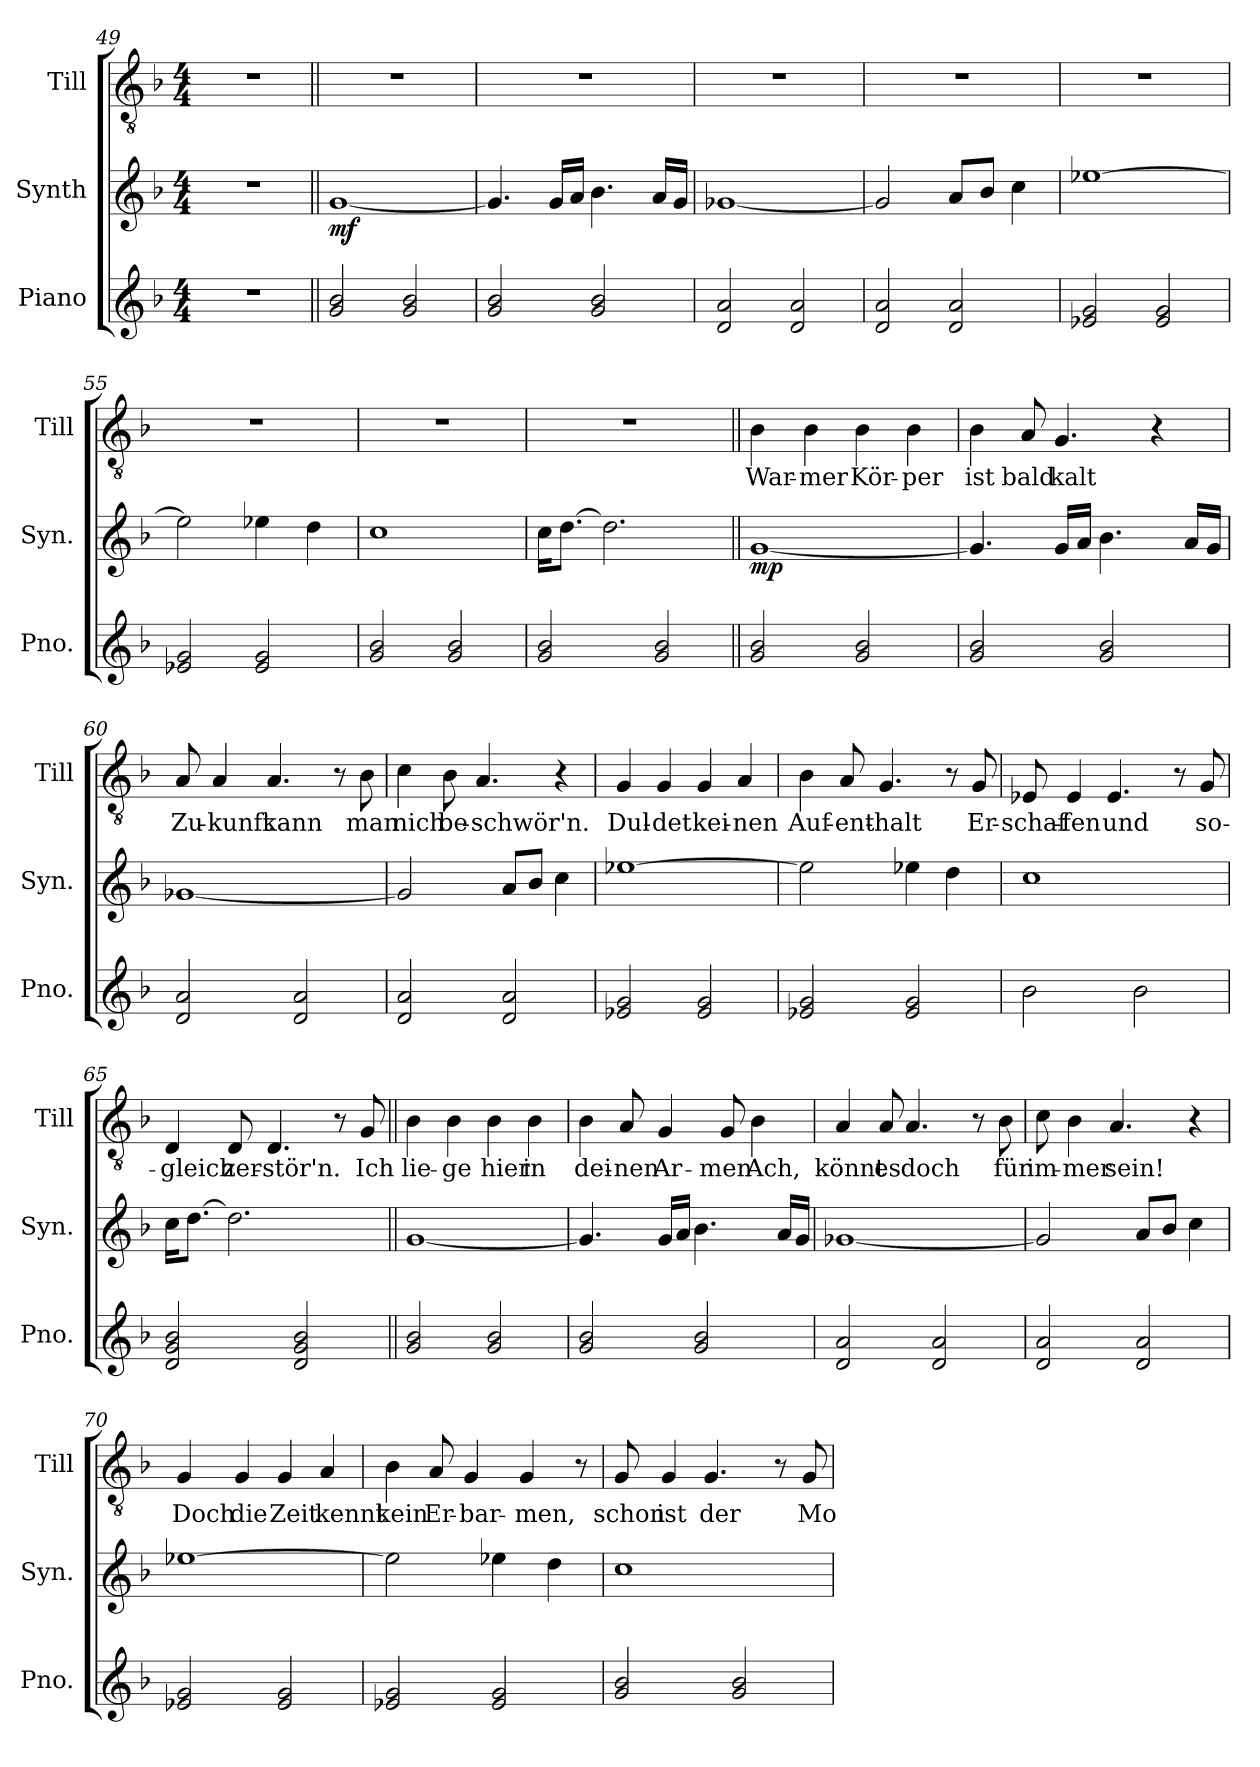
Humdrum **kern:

**kern	**kern	**dynam	**kern	**text
*part3	*part2	*part2	*part1	*part1
*staff3	*staff2	*staff2	*staff1	*staff1
*I"Piano	*I"Synth	*	*I"Till	*
*I'Pno.	*I'Syn.	*	*I'Till	*
*clefG2	*clefG2	*	*clefGv2	*
*k[b-]	*k[b-]	*	*k[b-]	*
*M4/4	*M4/4	*	*M4/4	*
=49	=49	=49	=49	=49
1r	1r	.	1r	.
=50||	=50||	=50||	=50||	=50||
!	!	!LO:DY:b	!	!
2g 2b-	[1g	mf	1r	.
2g 2b-	.	.	.	.
=51	=51	=51	=51	=51
2g 2b-	4.g]	.	1r	.
.	16gLL	.	.	.
.	16aJJ	.	.	.
2g 2b-	4.b-	.	.	.
.	16aLL	.	.	.
.	16gJJ	.	.	.
=52	=52	=52	=52	=52
2d 2a	[1g-X	.	1r	.
2d 2a	.	.	.	.
=53	=53	=53	=53	=53
2d 2a	2g-]	.	1r	.
2d 2a	8aL	.	.	.
.	8b-J	.	.	.
.	4cc	.	.	.
=54	=54	=54	=54	=54
2e-X 2g	[1ee-X	.	1r	.
2e- 2g	.	.	.	.
=55	=55	=55	=55	=55
2e-X 2g	2ee-]	.	1r	.
2e- 2g	4ee-X	.	.	.
.	4dd	.	.	.
=56	=56	=56	=56	=56
2g 2b-	1cc	.	1r	.
2g 2b-	.	.	.	.
=57	=57	=57	=57	=57
2g 2b-	16ccKL	.	1r	.
.	[8.ddJ	.	.	.
.	2.dd]	.	.	.
2g 2b-	.	.	.	.
=58||	=58||	=58||	=58||	=58||
!	!	!LO:DY:b	!	!
2g 2b-	[1g	mp	4B-	War-
.	.	.	4B-	-mer
2g 2b-	.	.	4B-	Kör-
.	.	.	4B-	-per
=59	=59	=59	=59	=59
2g 2b-	4.g]	.	4B-	ist
.	.	.	8A	bald
.	16gLL	.	4.G	kalt
.	16aJJ	.	.	.
2g 2b-	4.b-	.	.	.
.	.	.	4r	.
.	16aLL	.	.	.
.	16gJJ	.	.	.
=60	=60	=60	=60	=60
2d 2a	[1g-X	.	8A	Zu-
.	.	.	4A	-kunft
.	.	.	4.A	kann
2d 2a	.	.	.	.
.	.	.	8r	.
.	.	.	8B-	man
=61	=61	=61	=61	=61
2d 2a	2g-]	.	4c	nich
.	.	.	8B-	be-
.	.	.	4.A	-schwör'n.
2d 2a	8aL	.	.	.
.	8b-J	.	.	.
.	4cc	.	4r	.
=62	=62	=62	=62	=62
2e-X 2g	[1ee-X	.	4G	Dul-
.	.	.	4G	-det
2e- 2g	.	.	4G	kei-
.	.	.	4A	-nen
=63	=63	=63	=63	=63
2e-X 2g	2ee-]	.	4B-	Auf-
.	.	.	8A	-ent-
.	.	.	4.G	-halt
2e- 2g	4ee-X	.	.	.
.	4dd	.	8r	.
.	.	.	8G	Er-
=64	=64	=64	=64	=64
2b-	1cc	.	8E-X	-schaf-
.	.	.	4E-	-fen
.	.	.	4.E-	und
2b-	.	.	.	.
.	.	.	8r	.
.	.	.	8G	so-
=65	=65	=65	=65	=65
2d 2g 2b-	16ccKL	.	4D	-gleich
.	[8.ddJ	.	.	.
.	2.dd]	.	8D	zer-
.	.	.	4.D	-stör'n.
2d 2g 2b-	.	.	.	.
.	.	.	8r	.
.	.	.	8G	Ich
=66||	=66||	=66||	=66||	=66||
2g 2b-	[1g	.	4B-	lie-
.	.	.	4B-	-ge
2g 2b-	.	.	4B-	hier
.	.	.	4B-	in
=67	=67	=67	=67	=67
2g 2b-	4.g]	.	4B-	dei-
.	.	.	8A	-nen
.	16gLL	.	4G	Ar-
.	16aJJ	.	.	.
2g 2b-	4.b-	.	.	.
.	.	.	8G	-men
.	.	.	4B-	Ach,
.	16aLL	.	.	.
.	16gJJ	.	.	.
=68	=68	=68	=68	=68
2d 2a	[1g-X	.	4A	könnt
.	.	.	8A	es
.	.	.	4.A	doch
2d 2a	.	.	.	.
.	.	.	8r	.
.	.	.	8B-	für
=69	=69	=69	=69	=69
2d 2a	2g-]	.	8c	im-
.	.	.	4B-	-mer
.	.	.	4.A	sein!
2d 2a	8aL	.	.	.
.	8b-J	.	.	.
.	4cc	.	4r	.
=70	=70	=70	=70	=70
2e-X 2g	[1ee-X	.	4G	Doch
.	.	.	4G	die
2e- 2g	.	.	4G	Zeit
.	.	.	4A	kennt
=71	=71	=71	=71	=71
2e-X 2g	2ee-]	.	4B-	kein
.	.	.	8A	Er-
.	.	.	4G	-bar-
2e- 2g	4ee-X	.	.	.
.	.	.	4G	-men,
.	4dd	.	.	.
.	.	.	8r	.
=72	=72	=72	=72	=72
2g 2b-	1cc	.	8G	schon
.	.	.	4G	ist
.	.	.	4.G	der
2g 2b-	.	.	.	.
.	.	.	8r	.
.	.	.	8G	Mo-
=	=	=	=	=
*-	*-	*-	*-	*-
